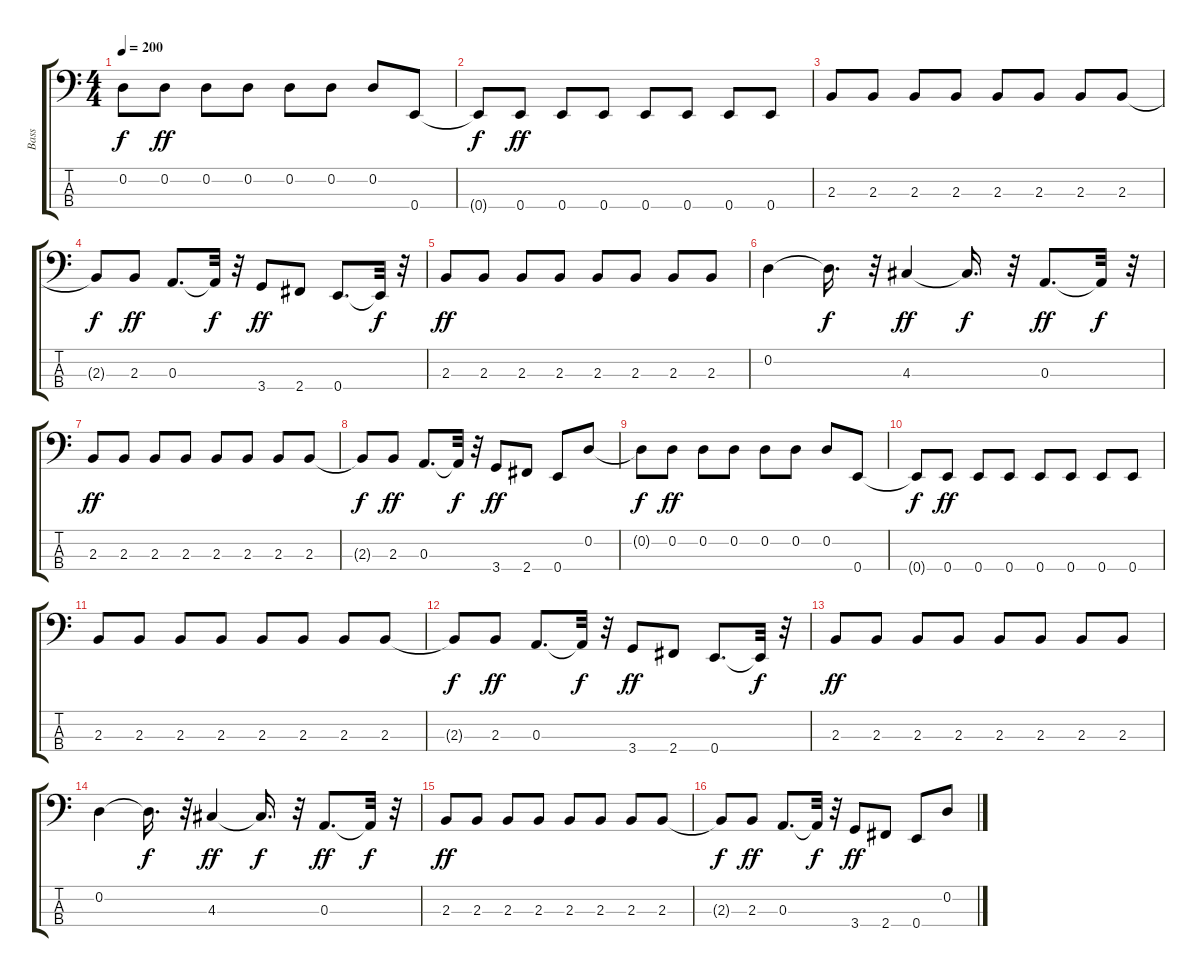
\track ("Bass" "Bass") {instrument electricbassfinger}
\staff {score tabs}
\tuning (G2 D2 A1 E1) {hide}
\ts (4 4)
\tempo 200
\clef f4
\ks c
0.2{t}.8{dy f} 0.2.8{dy ff} 0.2.8 0.2.8 0.2.8 0.2.8 0.2.8 0.4.8 |
0.4{t}.8{dy f} 0.4.8{dy ff} 0.4.8 0.4.8 0.4.8 0.4.8 0.4.8 0.4.8 |
2.3.8 2.3.8 2.3.8 2.3.8 2.3.8 2.3.8 2.3.8 2.3.8 |
2.3{t}.8{dy f} 2.3.8{dy ff} 0.3.8{d} 0.3{t}.32{dy f} r.32 3.4.8{dy ff} 2.4.8 0.4.8{d} 0.4{t}.32{dy f} r.32 |
2.3.8{dy ff} 2.3.8 2.3.8 2.3.8 2.3.8 2.3.8 2.3.8 2.3.8 |
0.2.4 0.2{t}.16{d dy f} r.32 4.3.4{dy ff} 4.3{t}.16{d dy f} r.32 0.3.8{d dy ff} 0.3{t}.32{dy f} r.32 |
2.3.8{dy ff} 2.3.8 2.3.8 2.3.8 2.3.8 2.3.8 2.3.8 2.3.8 |
2.3{t}.8{dy f} 2.3.8{dy ff} 0.3.8{d} 0.3{t}.32{dy f} r.32 3.4.8{dy ff} 2.4.8 0.4.8 0.2.8 |
0.2{t}.8{dy f} 0.2.8{dy ff} 0.2.8 0.2.8 0.2.8 0.2.8 0.2.8 0.4.8 |
0.4{t}.8{dy f} 0.4.8{dy ff} 0.4.8 0.4.8 0.4.8 0.4.8 0.4.8 0.4.8 |
2.3.8 2.3.8 2.3.8 2.3.8 2.3.8 2.3.8 2.3.8 2.3.8 |
2.3{t}.8{dy f} 2.3.8{dy ff} 0.3.8{d} 0.3{t}.32{dy f} r.32 3.4.8{dy ff} 2.4.8 0.4.8{d} 0.4{t}.32{dy f} r.32 |
2.3.8{dy ff} 2.3.8 2.3.8 2.3.8 2.3.8 2.3.8 2.3.8 2.3.8 |
0.2.4 0.2{t}.16{d dy f} r.32 4.3.4{dy ff} 4.3{t}.16{d dy f} r.32 0.3.8{d dy ff} 0.3{t}.32{dy f} r.32 |
2.3.8{dy ff} 2.3.8 2.3.8 2.3.8 2.3.8 2.3.8 2.3.8 2.3.8 |
2.3{t}.8{dy f} 2.3.8{dy ff} 0.3.8{d} 0.3{t}.32{dy f} r.32 3.4.8{dy ff} 2.4.8 0.4.8 0.2.8
